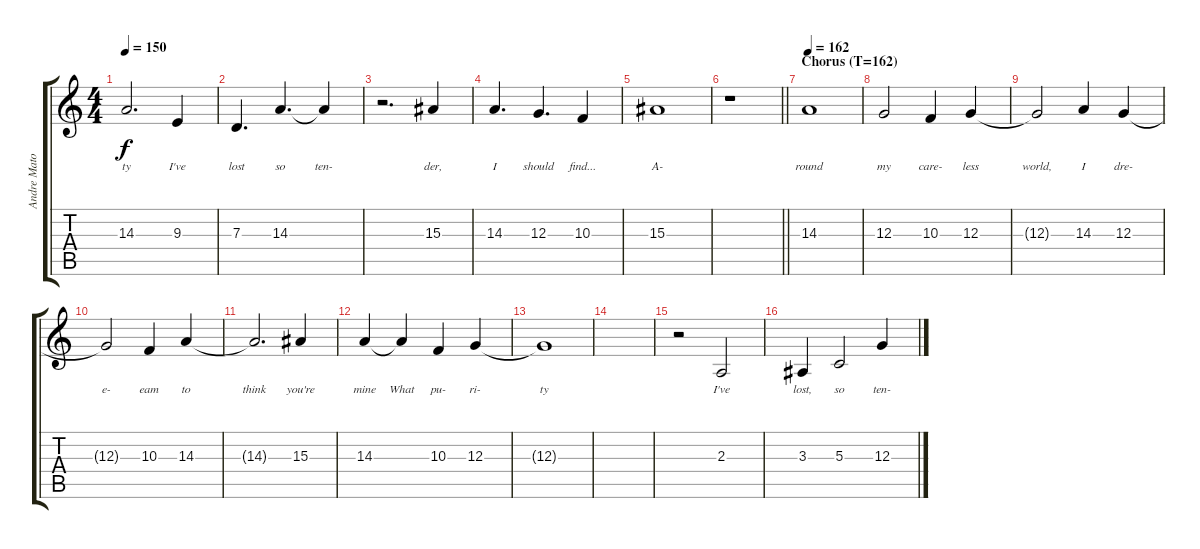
\track ("Andre Matos" "Andre Mato") {instrument lead8bassandlead}
\staff {score tabs}
\tuning (E4 B3 G3 D3 A2 E2) {hide}
\ts (4 4)
\tempo 150
\clef g2
\ks c
14.3.2{d lyrics (0 "ty") lyrics (1 "") lyrics (2 "") lyrics (3 "") lyrics (4 "") dy f} 9.3.4{lyrics (0 "I've") lyrics (1 "") lyrics (2 "") lyrics (3 "") lyrics (4 "")} |
7.3.4{d lyrics (0 "lost") lyrics (1 "") lyrics (2 "") lyrics (3 "") lyrics (4 "")} 14.3.4{d lyrics (0 "so") lyrics (1 "") lyrics (2 "") lyrics (3 "") lyrics (4 "")} 14.3{t}.4{lyrics (0 "ten-") lyrics (1 "") lyrics (2 "") lyrics (3 "") lyrics (4 "")} |
r.2{d} 15.3.4{lyrics (0 "der,") lyrics (1 "") lyrics (2 "") lyrics (3 "") lyrics (4 "")} |
14.3.4{d lyrics (0 "I") lyrics (1 "") lyrics (2 "") lyrics (3 "") lyrics (4 "")} 12.3.4{d lyrics (0 "should") lyrics (1 "") lyrics (2 "") lyrics (3 "") lyrics (4 "")} 10.3.4{lyrics (0 "find...") lyrics (1 "") lyrics (2 "") lyrics (3 "") lyrics (4 "")} |
15.3.1{lyrics (0 "A-") lyrics (1 "") lyrics (2 "") lyrics (3 "") lyrics (4 "")} |
\barLineRight lightlight
r.1 |
\section ("" "Chorus (T=162)")
\tempo 162
14.3.1{lyrics (0 "round") lyrics (1 "") lyrics (2 "") lyrics (3 "") lyrics (4 "")} |
12.3.2{lyrics (0 "my") lyrics (1 "") lyrics (2 "") lyrics (3 "") lyrics (4 "")} 10.3.4{lyrics (0 "care-") lyrics (1 "") lyrics (2 "") lyrics (3 "") lyrics (4 "")} 12.3.4{lyrics (0 "less") lyrics (1 "") lyrics (2 "") lyrics (3 "") lyrics (4 "")} |
12.3{t}.2{lyrics (0 "world,") lyrics (1 "") lyrics (2 "") lyrics (3 "") lyrics (4 "")} 14.3.4{lyrics (0 "I") lyrics (1 "") lyrics (2 "") lyrics (3 "") lyrics (4 "")} 12.3.4{lyrics (0 "dre-") lyrics (1 "") lyrics (2 "") lyrics (3 "") lyrics (4 "")} |
12.3{t}.2{lyrics (0 "e-") lyrics (1 "") lyrics (2 "") lyrics (3 "") lyrics (4 "")} 10.3.4{lyrics (0 "eam") lyrics (1 "") lyrics (2 "") lyrics (3 "") lyrics (4 "")} 14.3.4{lyrics (0 "to") lyrics (1 "") lyrics (2 "") lyrics (3 "") lyrics (4 "")} |
14.3{t}.2{d lyrics (0 "think") lyrics (1 "") lyrics (2 "") lyrics (3 "") lyrics (4 "")} 15.3.4{lyrics (0 "you're") lyrics (1 "") lyrics (2 "") lyrics (3 "") lyrics (4 "")} |
14.3.4{lyrics (0 "mine") lyrics (1 "") lyrics (2 "") lyrics (3 "") lyrics (4 "")} 14.3{t}.4{lyrics (0 "What") lyrics (1 "") lyrics (2 "") lyrics (3 "") lyrics (4 "")} 10.3.4{lyrics (0 "pu-") lyrics (1 "") lyrics (2 "") lyrics (3 "") lyrics (4 "")} 12.3.4{lyrics (0 "ri-") lyrics (1 "") lyrics (2 "") lyrics (3 "") lyrics (4 "")} |
12.3{t}.1{lyrics (0 "ty") lyrics (1 "") lyrics (2 "") lyrics (3 "") lyrics (4 "")} |
|
r.2 2.3.2{lyrics (0 "I've") lyrics (1 "") lyrics (2 "") lyrics (3 "") lyrics (4 "")} |
3.3.4{lyrics (0 "lost,") lyrics (1 "") lyrics (2 "") lyrics (3 "") lyrics (4 "")} 5.3.2{lyrics (0 "so") lyrics (1 "") lyrics (2 "") lyrics (3 "") lyrics (4 "")} 12.3.4{lyrics (0 "ten-") lyrics (1 "") lyrics (2 "") lyrics (3 "") lyrics (4 "")}
